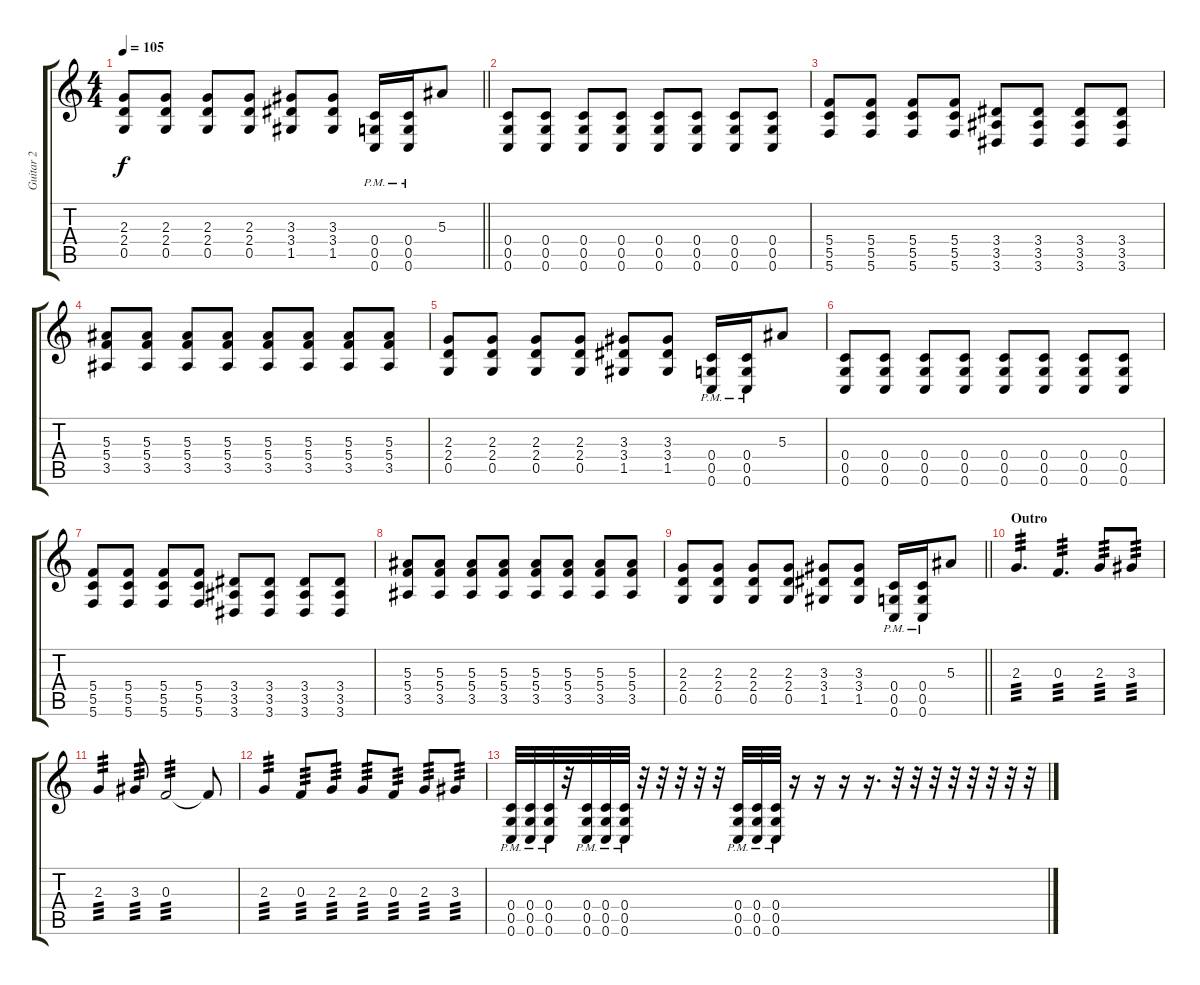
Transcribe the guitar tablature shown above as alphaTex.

\track ("Guitar 2" "Guitar 2") {instrument distortionguitar}
\staff {score tabs}
\tuning (D4 A3 F3 C3 G2 C2) {hide}
\ts (4 4)
\tempo 105
\clef g2
\barLineRight lightlight
\ks c
(2.3 2.4 0.5).8{dy f} (2.3 2.4 0.5).8 (2.3 2.4 0.5).8 (2.3 2.4 0.5).8 (3.3 3.4 1.5).8 (3.3 3.4 1.5).8 (0.4{pm} 0.5{pm} 0.6).16 (0.4{pm} 0.5{pm} 0.6).16 5.3.8 |
(0.4 0.5 0.6).8 (0.4 0.5 0.6).8 (0.4 0.5 0.6).8 (0.4 0.5 0.6).8 (0.4 0.5 0.6).8 (0.4 0.5 0.6).8 (0.4 0.5 0.6).8 (0.4 0.5 0.6).8 |
(5.4 5.5 5.6).8 (5.4 5.5 5.6).8 (5.4 5.5 5.6).8 (5.4 5.5 5.6).8 (3.4 3.5 3.6).8 (3.4 3.5 3.6).8 (3.4 3.5 3.6).8 (3.4 3.5 3.6).8 |
(5.3 5.4 3.5).8 (5.3 5.4 3.5).8 (5.3 5.4 3.5).8 (5.3 5.4 3.5).8 (5.3 5.4 3.5).8 (5.3 5.4 3.5).8 (5.3 5.4 3.5).8 (5.3 5.4 3.5).8 |
(2.3 2.4 0.5).8 (2.3 2.4 0.5).8 (2.3 2.4 0.5).8 (2.3 2.4 0.5).8 (3.3 3.4 1.5).8 (3.3 3.4 1.5).8 (0.4{pm} 0.5{pm} 0.6).16 (0.4{pm} 0.5{pm} 0.6).16 5.3.8 |
(0.4 0.5 0.6).8 (0.4 0.5 0.6).8 (0.4 0.5 0.6).8 (0.4 0.5 0.6).8 (0.4 0.5 0.6).8 (0.4 0.5 0.6).8 (0.4 0.5 0.6).8 (0.4 0.5 0.6).8 |
(5.4 5.5 5.6).8 (5.4 5.5 5.6).8 (5.4 5.5 5.6).8 (5.4 5.5 5.6).8 (3.4 3.5 3.6).8 (3.4 3.5 3.6).8 (3.4 3.5 3.6).8 (3.4 3.5 3.6).8 |
(5.3 5.4 3.5).8 (5.3 5.4 3.5).8 (5.3 5.4 3.5).8 (5.3 5.4 3.5).8 (5.3 5.4 3.5).8 (5.3 5.4 3.5).8 (5.3 5.4 3.5).8 (5.3 5.4 3.5).8 |
\barLineRight lightlight
(2.3 2.4 0.5).8 (2.3 2.4 0.5).8 (2.3 2.4 0.5).8 (2.3 2.4 0.5).8 (3.3 3.4 1.5).8 (3.3 3.4 1.5).8 (0.4{pm} 0.5{pm} 0.6).16 (0.4{pm} 0.5{pm} 0.6).16 5.3.8 |
\section ("" "Outro")
2.3.4{d tp 3} 0.3.4{d tp 3} 2.3.8{tp 3} 3.3.8{tp 3} |
2.3.4{tp 3} 3.3.8{tp 3} 0.3.2{tp 3} 0.3{t}.8 |
2.3.4{tp 3} 0.3.8{tp 3} 2.3.8{tp 3} 2.3.8{tp 3} 0.3.8{tp 3} 2.3.8{tp 3} 3.3.8{tp 3} |
(0.4{pm} 0.5{pm} 0.6{pm}).32 (0.4{pm} 0.5{pm} 0.6{pm}).32 (0.4{pm} 0.5{pm} 0.6{pm}).32 r.32 (0.4{pm} 0.5{pm} 0.6{pm}).32 (0.4{pm} 0.5{pm} 0.6{pm}).32 (0.4{pm} 0.5{pm} 0.6{pm}).32 r.32 r.32 r.32 r.32 r.32 (0.4{pm} 0.5{pm} 0.6{pm}).32 (0.4{pm} 0.5{pm} 0.6{pm}).32 (0.4{pm} 0.5{pm} 0.6{pm}).32 r.16 r.16 r.16 r.16{d} r.32 r.32 r.32 r.32 r.32 r.32 r.32 r.32
